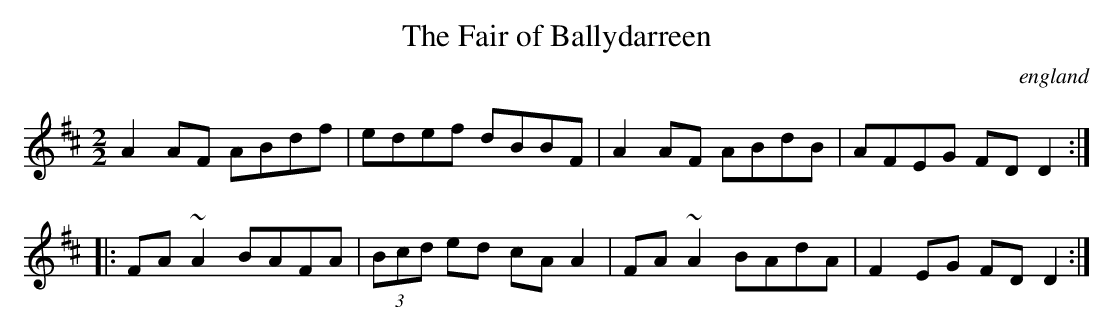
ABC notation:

X:1
T:The Fair of Ballydarreen
O:england
M:2/2
L:1/8
K:D
A2AF ABdf|edef dBBF|A2AF ABdB|AFEG FDD2:|
|:FA~A2 BAFA|(3Bcd ed cAA2|FA~A2 BAdA|F2EG FDD2:|
